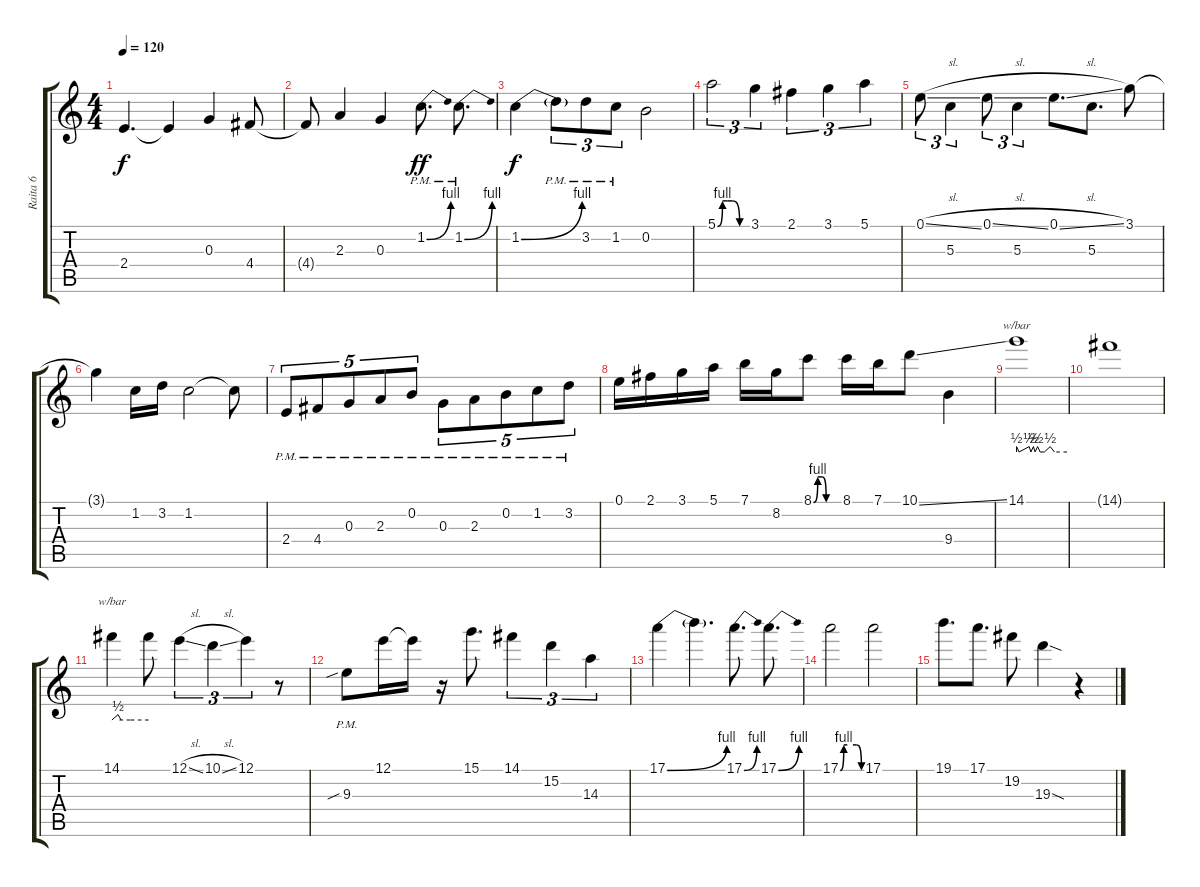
\track ("Raita 6" "Raita 6") {instrument distortionguitar}
\staff {score tabs}
\tuning (E4 B3 G3 D3 A2 E2) {hide}
\ts (4 4)
\tempo 120
\clef g2
\ks c
2.4.4{d dy f} 2.4{t}.4 0.3.4 4.4.8 |
4.4{t}.8 2.3.4 0.3.4 1.2{be (bend 0 0 60 4) pm}.8{d dy ff} 1.2{be (bend 0 0 60 4) pm}.8{d} |
1.2{be (bend 0 0 60 4)}.4{dy f} 1.2{pm t}.8{tu (3 2)} 3.2{pm}.8{tu (3 2)} 1.2{pm}.8{tu (3 2)} 0.2.2 |
5.1{be (custom 0 0 10 4 20 4 30 4 45 0 60 0)}.2{tu (3 2)} 3.1.4{tu (3 2)} 2.1.4{tu (3 2)} 3.1.4{tu (3 2)} 5.1.4{tu (3 2)} |
0.1{sl}.8{tu (3 2)} 5.3.4{tu (3 2)} 0.1{sl}.8{tu (3 2)} 5.3.4{tu (3 2)} 0.1{sl}.8{d} 5.3.8{d} 3.1.8 |
3.1{t}.4 1.2.16 3.2.16 1.2.2 1.2{t}.8 |
2.4{pm}.8{tu (5 4)} 4.4{pm}.8{tu (5 4)} 0.3{pm}.8{tu (5 4)} 2.3{pm}.8{tu (5 4)} 0.2{pm}.8{tu (5 4)} 0.3{pm}.8{tu (5 4)} 2.3{pm}.8{tu (5 4)} 0.2{pm}.8{tu (5 4)} 1.2{pm}.8{tu (5 4)} 3.2{pm}.8{tu (5 4)} |
0.1.16 2.1.16 3.1.16 5.1.16 7.1.16 8.2.16 8.1{be (custom 0 0 10 4 20 4 30 0 60 0)}.8 8.1.16 7.1.16 10.1{ss}.8 9.4.4 |
14.1.1{tbe (custom default 0 2 3 0 15 2 17 0 20 2 22 0 25 2 28 0 33 0 40 2 45 0 60 0)} |
14.1{t}.1 |
14.1.4{tbe (custom default 0 0 10 2 15 0 30 0 60 0)} 14.1{t}.8 12.1{sl}.4{tu (3 2)} 10.1{sl}.4{tu (3 2)} 12.1.4{tu (3 2)} r.8 |
9.3{sib pm}.8 12.1.16 12.1{t}.16 r.16 15.1.8{d} 14.1.4{tu (3 2)} 15.2.4{tu (3 2)} 14.3.4{tu (3 2)} |
17.1{be (bend 0 0 60 4)}.4 17.1{t}.4{d} 17.1{be (bend 0 0 60 4)}.8{d} 17.1{be (bend 0 0 60 4)}.8{d} |
17.1{be (custom 0 0 10 4 20 4 46 4 60 0)}.2 17.1.2 |
19.1.8{d} 17.1.8{d} 19.2.8 19.3{sod}.4 r.4
